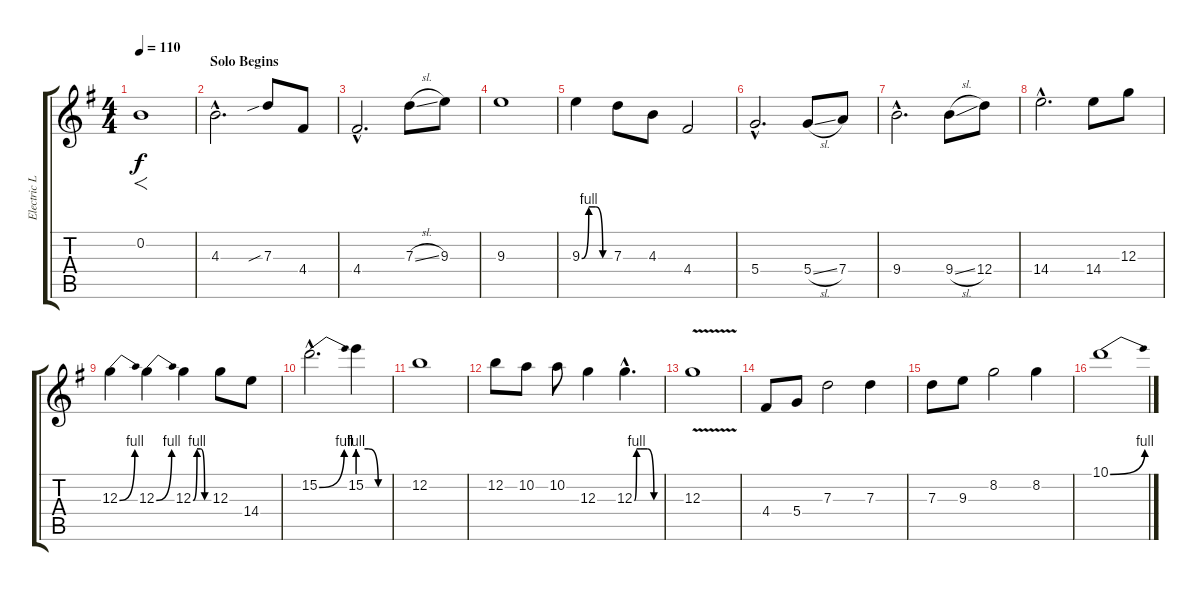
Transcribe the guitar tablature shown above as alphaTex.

\track ("Electric Lead" "Electric L") {instrument distortionguitar}
\staff {score tabs}
\tuning (E4 B3 G3 D3 A2 E2) {hide}
\ts (4 4)
\tempo 110
\clef g2
\ks g
0.2.1{f dy f} |
\section ("" "Solo Begins")
4.3{hac}.2{d volume 16 balance 8} 7.3{sib}.8 4.4.8 |
4.4{hac}.2{d} 7.3{sl}.8 9.3.8 |
9.3.1 |
9.3{be (custom 0 0 15 4 30 4 45 0 60 0)}.4 7.3.8 4.3.8 4.4.2 |
5.4{hac}.2{d} 5.4{sl}.8 7.4.8 |
9.4{hac}.2{d} 9.4{sl}.8 12.4.8 |
14.4{hac}.2{d} 14.4.8 12.3.8 |
12.3{be (bend 0 0 60 4)}.4 12.3{be (bend 0 0 60 4)}.4 12.3{be (custom 0 0 15 4 30 4 45 0 60 0)}.4 12.3.8 14.4.8 |
15.2{be (bend 0 0 60 4) hac}.2{d} 15.2{be (custom 0 4 20 4 40 0 60 0)}.4 |
12.2.1 |
12.2.8 10.2.8 10.2.8 12.3.4 12.3{be (custom 0 0 5 4 15 4 30 4 45 0 60 0) hac}.4{d} |
12.3{v}.1 |
4.4.8 5.4.8 7.3.2 7.3.4 |
7.3.8 9.3.8 8.2.2 8.2.4 |
10.1{be (bend 0 0 60 4)}.1
